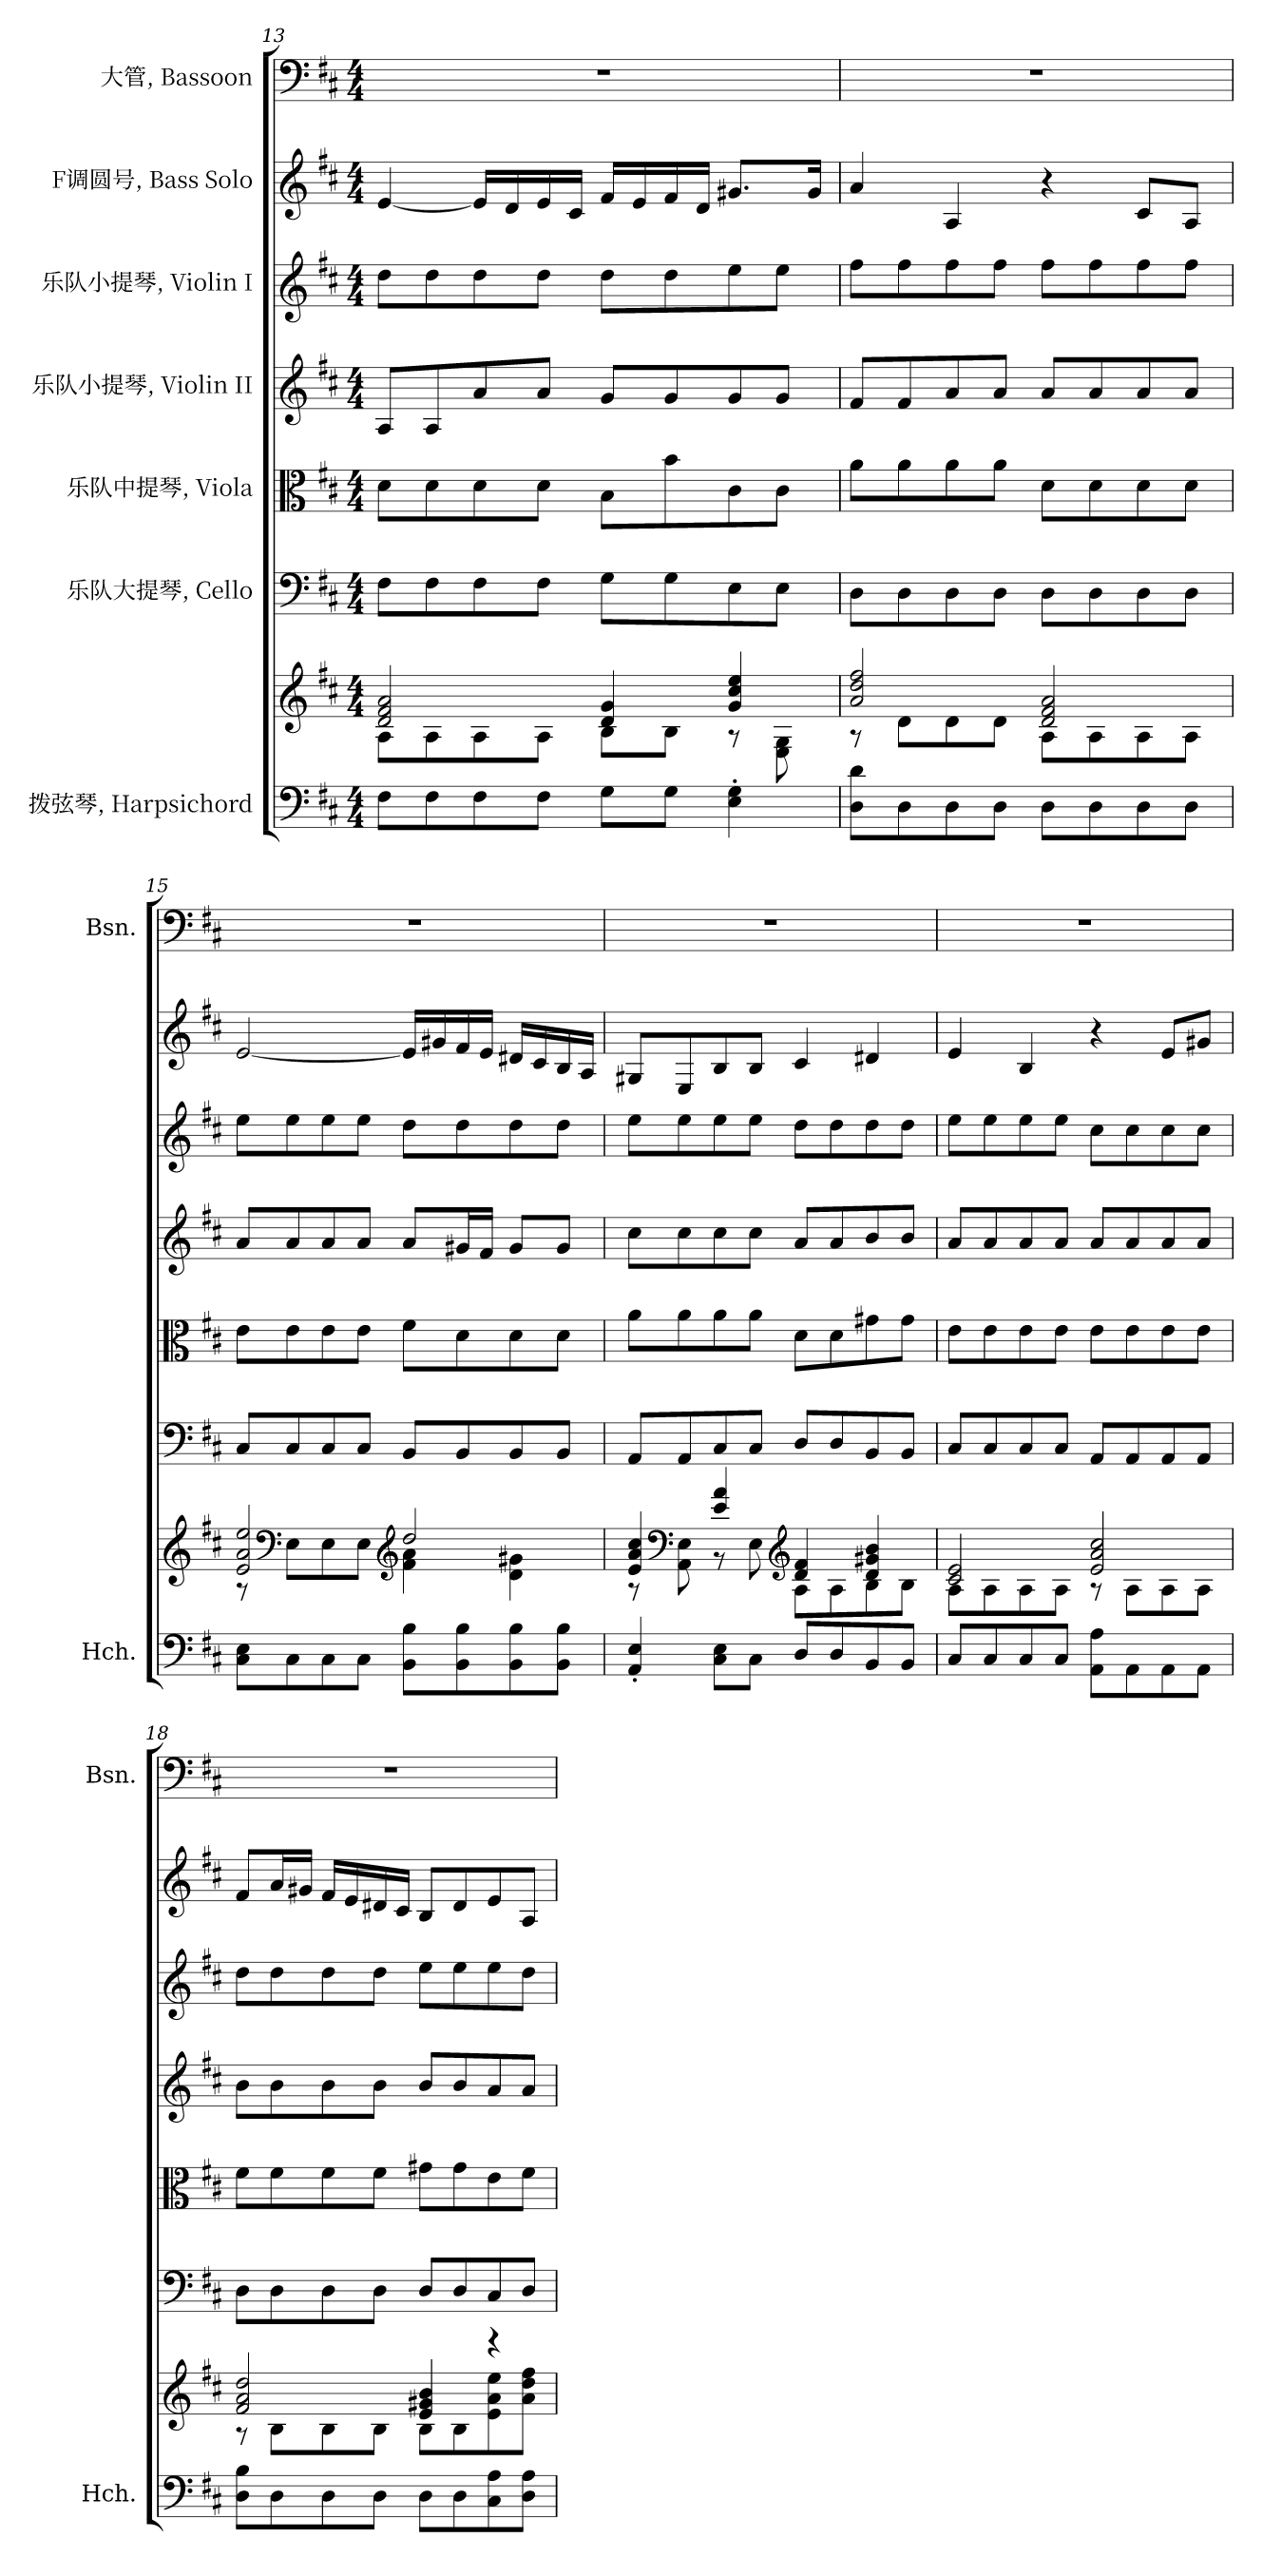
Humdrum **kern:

**kern	**kern	**kern	**kern	**kern	**kern	**kern	**kern
*part7	*part7	*part6	*part5	*part4	*part3	*part2	*part1
*staff8	*staff7	*staff6	*staff5	*staff4	*staff3	*staff2	*staff1
*I"拨弦琴, Harpsichord	*	*I"乐队大提琴, Cello	*I"乐队中提琴, Viola	*I"乐队小提琴, Violin II	*I"乐队小提琴, Violin I	*I"F调圆号, Bass Solo	*I"大管, Bassoon
*I'Hch.	*	*	*	*	*	*	*I'Bsn.
!!LO:PB:g=z
*clefF4	*clefG2	*clefF4	*clefC3	*clefG2	*clefG2	*clefG2	*clefF4
*	*	*	*	*	*	*ITrd4c7	*
*k[f#c#]	*k[f#c#]	*k[f#c#]	*k[f#c#]	*k[f#c#]	*k[f#c#]	*k[f#]	*k[f#c#]
*M4/4	*M4/4	*M4/4	*M4/4	*M4/4	*M4/4	*M4/4	*M4/4
=13	=13	=13	=13	=13	=13	=13	=13
*	*^	*	*	*	*	*	*
8F#\L	2d/ 2f#/ 2a/	8A\L	8F#\L	8d\L	8A/L	8dd\L	[4A/	1r
8F#\	.	8A\	8F#\	8d\	8A/	8dd\	.	.
8F#\	.	8A\	8F#\	8d\	8a/	8dd\	16A/LL]	.
.	.	.	.	.	.	.	16G/	.
8F#\J	.	8A\J	8F#\J	8d\J	8a/J	8dd\J	16A/	.
.	.	.	.	.	.	.	16F#/JJ	.
8G\L	4d/ 4g/	8B\L	8G\L	8B\L	8g/L	8dd\L	16B/LL	.
.	.	.	.	.	.	.	16A/	.
8G\J	.	8B\J	8G\	8b\	8g/	8dd\	16B/	.
.	.	.	.	.	.	.	16G/JJ	.
4E\' 4G\'	4g/ 4cc#/ 4ee/	8r	8E\	8c#\	8g/	8ee\	8.c#X/L	.
.	.	8E\ 8G\	8E\J	8c#\J	8g/J	8ee\J	.	.
.	.	.	.	.	.	.	16c#/Jk	.
=14	=14	=14	=14	=14	=14	=14	=14	=14
8D\ 8d\L	2a/ 2dd/ 2ff#/	8r	8D\L	8a\L	8f#/L	8ff#\L	4d/	1r
8D\	.	8d\L	8D\	8a\	8f#/	8ff#\	.	.
8D\	.	8d\	8D\	8a\	8a/	8ff#\	4D/	.
8D\J	.	8d\J	8D\J	8a\J	8a/J	8ff#\J	.	.
8D\L	2d/ 2f#/ 2a/	8A\L	8D\L	8d\L	8a/L	8ff#\L	4r	.
8D\	.	8A\	8D\	8d\	8a/	8ff#\	.	.
8D\	.	8A\	8D\	8d\	8a/	8ff#\	8F#/L	.
8D\J	.	8A\J	8D\J	8d\J	8a/J	8ff#\J	8D/J	.
=15	=15	=15	=15	=15	=15	=15	=15	=15
8C#\ 8E\L	2e/ 2a/ 2ee/	8r	8C#/L	8e\L	8a/L	8ee\L	[2A/	1r
*	*clefF4	*	*	*	*	*	*	*
8C#\	.	8E\L	8C#/	8e\	8a/	8ee\	.	.
8C#\	.	8E\	8C#/	8e\	8a/	8ee\	.	.
8C#\J	.	8E\J	8C#/J	8e\J	8a/J	8ee\J	.	.
*	*clefG2	*	*	*	*	*	*	*
8BB\ 8B\L	2dd/	4f#\ 4a\	8BB/L	8f#\L	8a/L	8dd\L	16A/LL]	.
.	.	.	.	.	.	.	16c#X/	.
8BB\ 8B\	.	.	8BB/	8d\	16g#X/L	8dd\	16B/	.
.	.	.	.	.	16f#/JJ	.	16A/JJ	.
8BB\ 8B\	.	4d\ 4g#X\	8BB/	8d\	8g#/L	8dd\	16G#X/LL	.
.	.	.	.	.	.	.	16F#/	.
8BB\ 8B\J	.	.	8BB/J	8d\J	8g#/J	8dd\J	16E/	.
.	.	.	.	.	.	.	16D/JJ	.
!!LO:PB:g=z
=16	=16	=16	=16	=16	=16	=16	=16	=16
4AA/' 4E/'	4e/ 4a/ 4cc#/	8r	8AA/L	8a\L	8cc#\L	8ee\L	8C#X/L	1r
*	*clefF4	*	*	*	*	*	*	*
.	.	8AA\ 8E\	8AA/	8a\	8cc#\	8ee\	8AA/	.
8C#\ 8E\L	4e/ 4a/	8r	8C#/	8a\	8cc#\	8ee\	8E/	.
8C#\J	.	8E\	8C#/J	8a\J	8cc#\J	8ee\J	8E/J	.
*	*clefG2	*	*	*	*	*	*	*
8D/L	4d/ 4f#/	8A\L	8D/L	8d\L	8a/L	8dd\L	4F#/	.
8D/	.	8A\	8D/	8d\	8a/	8dd\	.	.
8BB/	4d/ 4g#X/ 4b/	8B\	8BB/	8g#X\	8b/	8dd\	4G#X/	.
8BB/J	.	8B\J	8BB/J	8g#\J	8b/J	8dd\J	.	.
=17	=17	=17	=17	=17	=17	=17	=17	=17
8C#/L	2c#/ 2e/	8A\L	8C#/L	8e\L	8a/L	8ee\L	4A/	1r
8C#/	.	8A\	8C#/	8e\	8a/	8ee\	.	.
8C#/	.	8A\	8C#/	8e\	8a/	8ee\	4E/	.
8C#/J	.	8A\J	8C#/J	8e\J	8a/J	8ee\J	.	.
8AA\ 8A\L	2e/ 2a/ 2cc#/	8r	8AA/L	8e\L	8a/L	8cc#\L	4r	.
8AA\	.	8A\L	8AA/	8e\	8a/	8cc#\	.	.
8AA\	.	8A\	8AA/	8e\	8a/	8cc#\	8A/L	.
8AA\J	.	8A\J	8AA/J	8e\J	8a/J	8cc#\J	8c#X/J	.
=18	=18	=18	=18	=18	=18	=18	=18	=18
8D\ 8B\L	2f#/ 2a/ 2dd/	8r	8D\L	8f#\L	8b\L	8dd\L	8B/L	1r
8D\	.	8B\L	8D\	8f#\	8b\	8dd\	16d/L	.
.	.	.	.	.	.	.	16c#X/JJ	.
8D\	.	8B\	8D\	8f#\	8b\	8dd\	16B/LL	.
.	.	.	.	.	.	.	16A/	.
8D\J	.	8B\J	8D\J	8f#\J	8b\J	8dd\J	16G#X/	.
.	.	.	.	.	.	.	16F#/JJ	.
8D\L	4e/ 4g#X/ 4b/	8B\L	8D/L	8g#X\L	8b/L	8ee\L	8E/L	.
8D\	.	8B\	8D/	8g#\	8b/	8ee\	8G#/	.
8C#\ 8A\	4r	8e\ 8a\ 8ee\	8C#/	8e\	8a/	8ee\	8A/	.
8D\ 8A\J	.	8a\ 8dd\ 8ff#\J	8D/J	8f#\J	8a/J	8dd\J	8D/J	.
*	*v	*v	*	*	*	*	*	*
=	=	=	=	=	=	=	=
*-	*-	*-	*-	*-	*-	*-	*-
